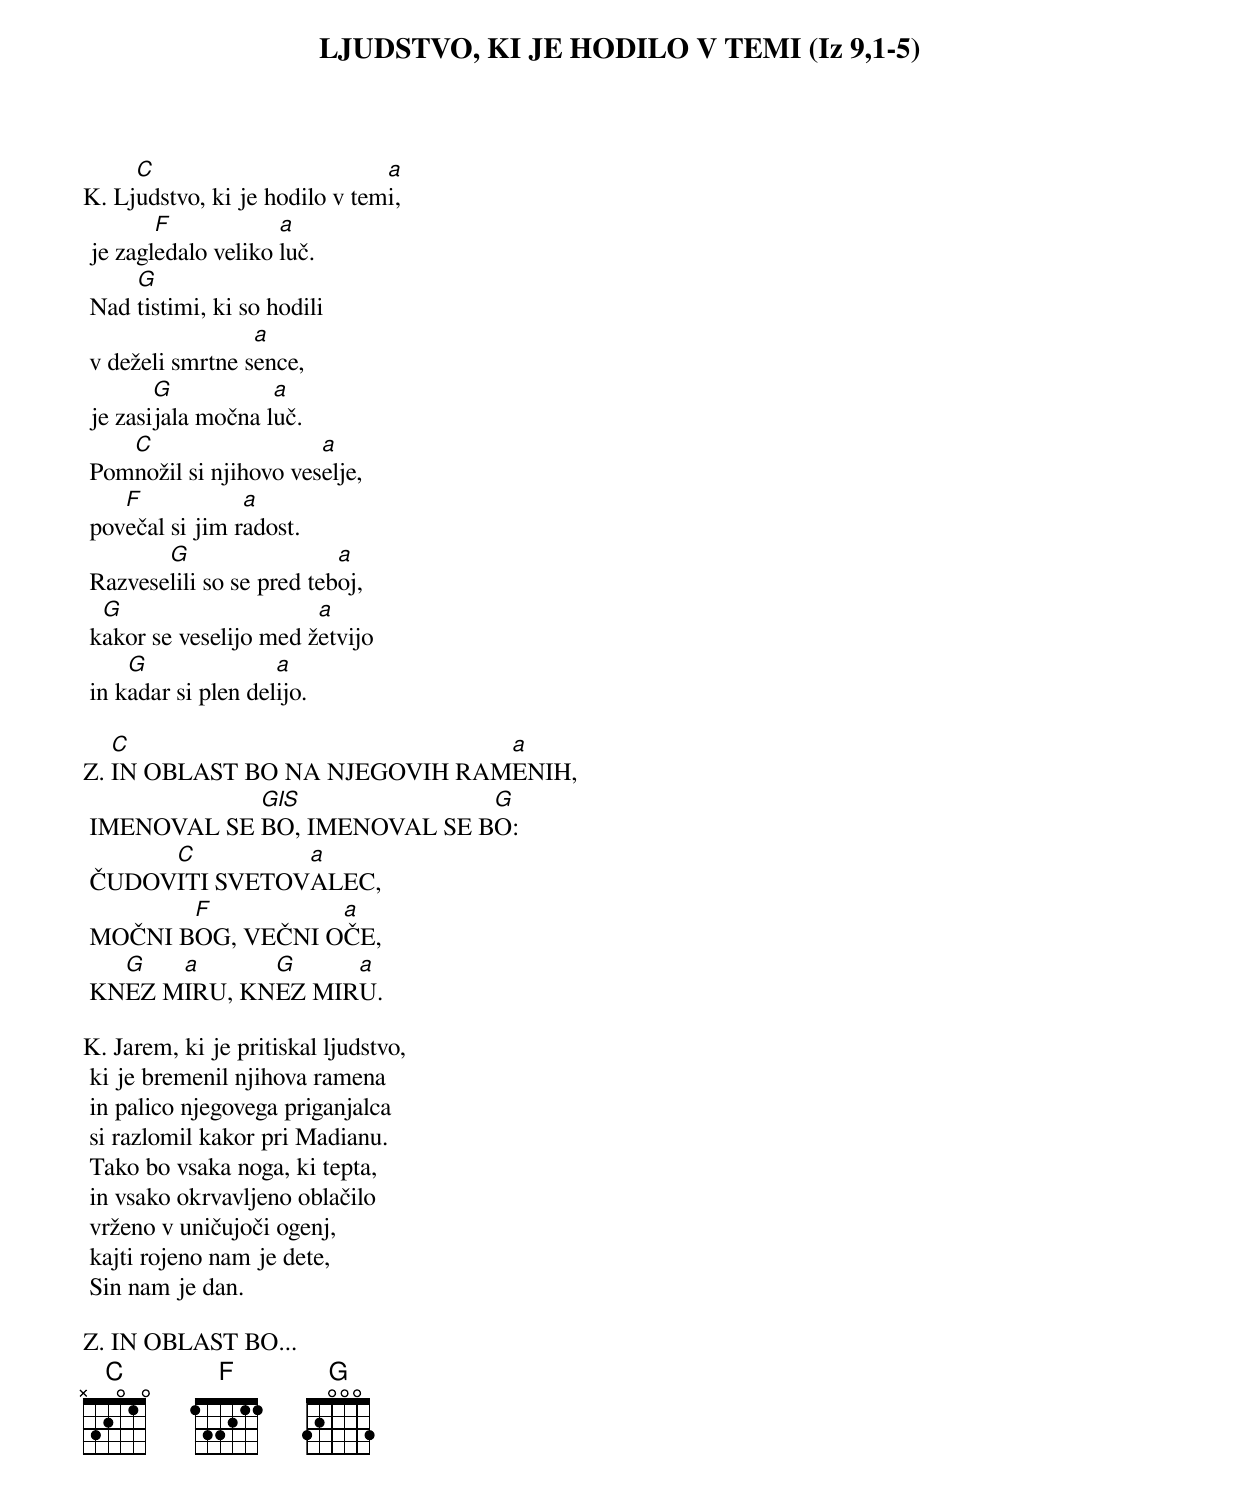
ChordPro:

{title: LJUDSTVO, KI JE HODILO V TEMI (Iz 9,1-5)}

K.	Lj[C]udstvo, ki je hodilo v tem[a]i,
	je zagl[F]edalo veliko [a]luč.
	Nad [G]tistimi, ki so hodili
	v deželi smrtne s[a]ence,
	je zasi[G]jala močna l[a]uč.
	Pom[C]nožil si njihovo ves[a]elje,
	pov[F]ečal si jim r[a]adost.
	Razvese[G]lili so se pred teb[a]oj,
	k[G]akor se veselijo med ž[a]etvijo
	in k[G]adar si plen del[a]ijo.

Z.	[C]IN OBLAST BO NA NJEGOVIH RAM[a]ENIH,
	IMENOVAL SE [GIS]BO, IMENOVAL SE B[G]O:
	ČUDOV[C]ITI SVETOV[a]ALEC,
	MOČNI B[F]OG, VEČNI O[a]ČE,
	KN[G]EZ M[a]IRU, KN[G]EZ MIR[a]U.

K.	Jarem, ki je pritiskal ljudstvo,
	ki je bremenil njihova ramena
	in palico njegovega priganjalca
	si razlomil kakor pri Madianu.
	Tako bo vsaka noga, ki tepta,
	in vsako okrvavljeno oblačilo
	vrženo v uničujoči ogenj,
	kajti rojeno nam je dete,
	Sin nam je dan.

Z.	IN OBLAST BO...
